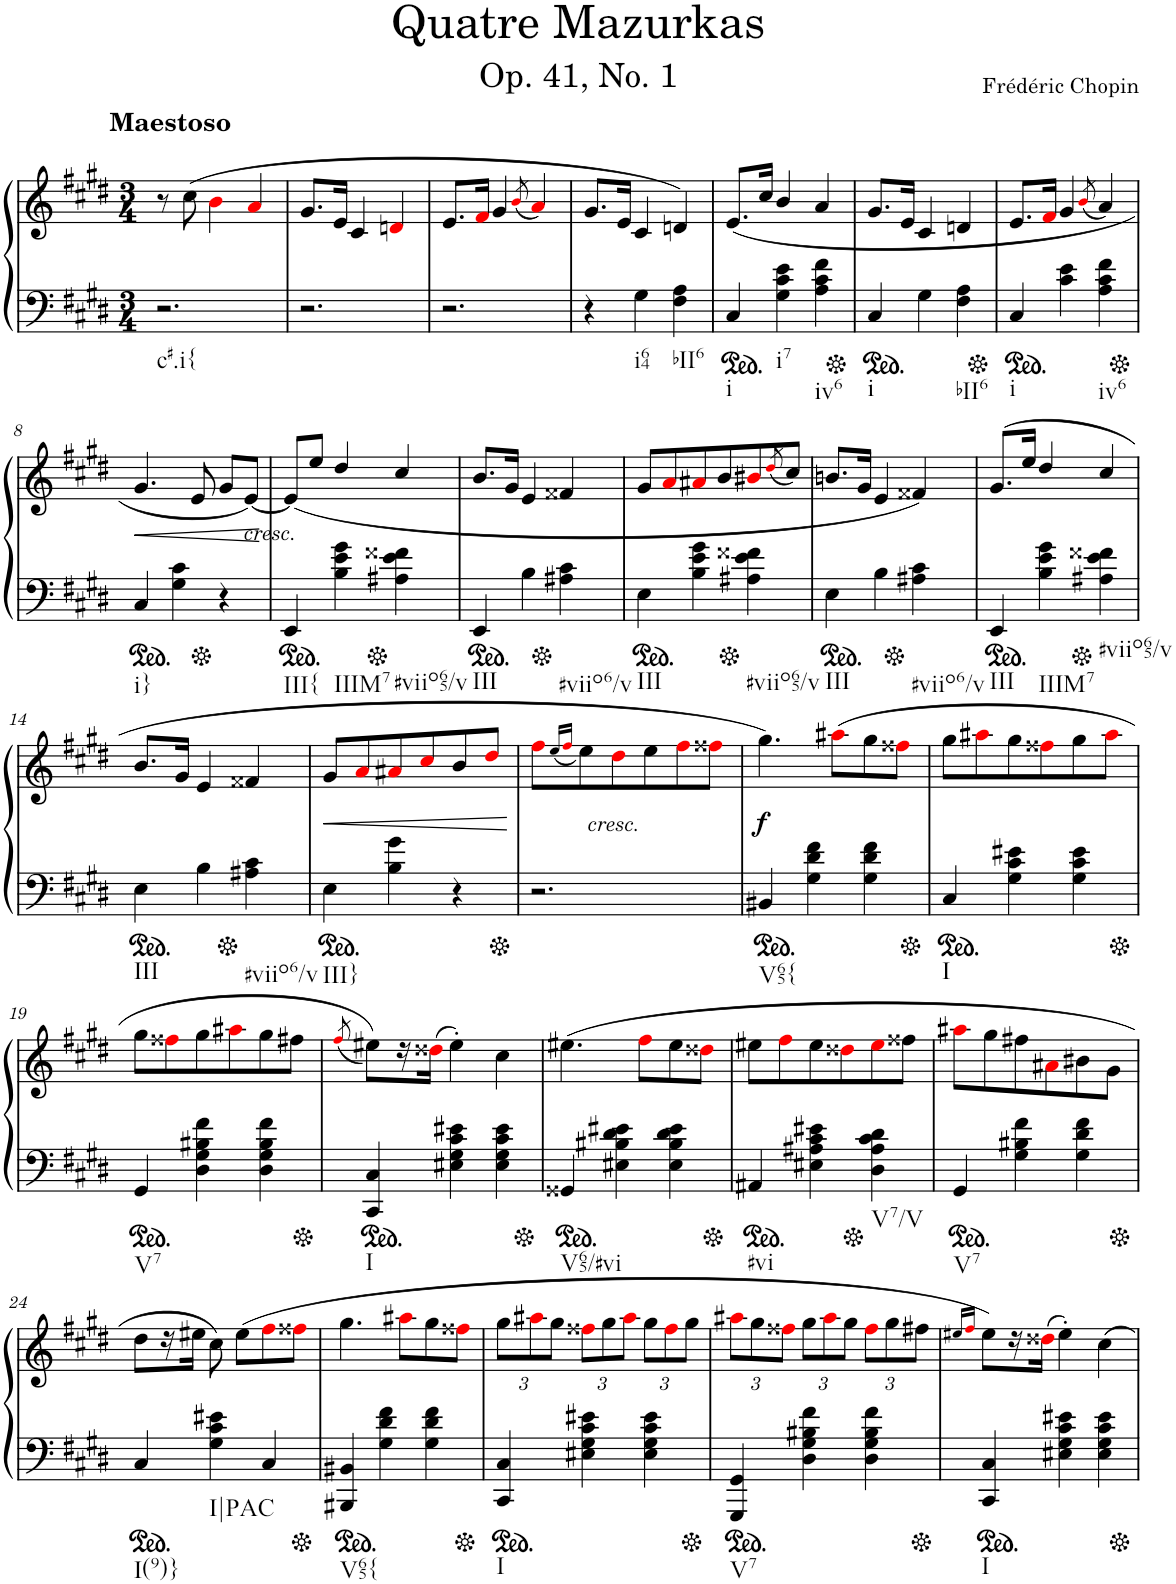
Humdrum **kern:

**kern	**kern	**dynam
*part2	*part1	*part1
*staff2	*staff1	*staff1
*I"Piano	*I"Piano	*
*I'Pno	*I'Pno	*
*clefF4	*clefG2	*
*k[f#c#g#d#]	*k[f#c#g#d#]	*
*c#:	*c#:	*
*M3/4	*M3/4	*
=1	=1	=1
!LO:TX:b:t=c#.i{	!	!
2.r	8r	.
!	!LO:TX:a:B:t=Maestoso	!
.	(8cc#\	.
.	4bi\	.
.	4ai/	.
=2	=2	=2
2.r	8.g#/L	.
.	16e/Jk	.
.	4c#/	.
.	4dni/	.
=3	=3	=3
2.r	8.e/L	.
.	16f#i/Jk	.
.	4g#/	.
.	(8qbi/	.
.	4ai/)	.
=4	=4	=4
4r	8.g#/L	.
.	16e/Jk	.
!LO:TX:b:t=i64	!	!
4G#\	4c#/	.
!LO:TX:b:t=bII6	!	!
4F#\ 4A\	4dn/)	.
=5	=5	=5
*ped	*	*
!LO:TX:b:t=i	!	!
4C#/	(8.e/L	.
.	16cc#/Jk	.
!LO:TX:b:t=i7	!	!
4G#\ 4c#\ 4e\	4b/	.
!LO:TX:b:t=iv6	!	!
4A\ 4c#\ 4f#\	4a/	.
=6	=6	=6
*Xped	*	*
*ped	*	*
!LO:TX:b:t=i	!	!
4C#/	8.g#/L	.
.	16e/Jk	.
4G#\	4c#/	.
!LO:TX:b:t=bII6	!	!
4F#\ 4A\	4dn/	.
=7	=7	=7
*Xped	*	*
*ped	*	*
!LO:TX:b:t=i	!	!
4C#/	8.e/L	.
.	16f#i/Jk	.
4c#\ 4e\	4g#/	.
.	(8qbi/	.
!LO:TX:b:t=iv6	!	!
4A\ 4c#\ 4f#\	4a/)	.
!!LO:LB:g=z
=8	=8	=8
*Xped	*	*
*ped	*	*
!LO:TX:b:t=i}	!	!
!	!	!LO:HP:b
4C#/	4.g#/	<
4G#\ 4c#\	.	.
.	8e/	.
*Xped	*	*
4r	8g#/L	.
!	!LO:TX:b:i:t=cresc.	!
.	[8e/J)	.
.	.	[
=9	=9	=9
*ped	*	*
!LO:TX:b:t=III{	!	!
4EE/	(8e/L]	.
.	8ee/J	.
!LO:TX:b:t=IIIM7	!	!
4B\ 4e\ 4g#\	4dd#/	.
*Xped	*	*
!LO:TX:b:t=#viio65/v	!	!
4A#X\ 4e\ 4f##X\	4cc#/	.
=10	=10	=10
*ped	*	*
!LO:TX:b:t=III	!	!
4EE/	8.b/L	.
.	16g#/Jk	.
4B\	4e/	.
*Xped	*	*
!LO:TX:b:t=#viio6/v	!	!
4A#X\ 4c#\	4f##X/	.
=11	=11	=11
*ped	*	*
!LO:TX:b:t=III	!	!
4E\	8g#/L	.
.	8ai/	.
4B\ 4e\ 4g#\	8a#Xi/	.
.	8b/	.
*Xped	*	*
!LO:TX:b:t=#viio65/v	!	!
4A#X\ 4e\ 4f##X\	8b#Xi/	.
.	(8qdd#i/	.
.	8cc#/J)	.
=12	=12	=12
*ped	*	*
!LO:TX:b:t=III	!	!
4E\	8.bn/L	.
.	16g#/Jk	.
4B\	4e/	.
*Xped	*	*
!LO:TX:b:t=#viio6/v	!	!
4A#X\ 4c#\	4f##X/)	.
=13	=13	=13
*ped	*	*
!LO:TX:b:t=III	!	!
4EE/	(8.g#/L	.
.	16ee/Jk	.
!LO:TX:b:t=IIIM7	!	!
4B\ 4e\ 4g#\	4dd#/	.
*Xped	*	*
!LO:TX:b:t=#viio65/v	!	!
4A#X\ 4e\ 4f##X\	4cc#/	.
!!LO:LB:g=z
=14	=14	=14
*ped	*	*
!LO:TX:b:t=III	!	!
4E\	8.b/L	.
.	16g#/Jk	.
4B\	4e/	.
*Xped	*	*
!LO:TX:b:t=#viio6/v	!	!
4A#X\ 4c#\	4f##X/	.
=15	=15	=15
*ped	*	*
!LO:TX:b:t=III}	!	!
!	!	!LO:HP:b
4E\	8g#/L	<
.	8ai/	.
4B\ 4g#\	8a#Xi/	.
.	8cc#i/	.
4r	8b/	.
.	8dd#i/J	.
.	.	[
=16	=16	=16
*Xped	*	*
2.r	8ff#i\L	.
.	(16qee/LL	.
.	16qff#i/JJ	.
!	!LO:TX:b:i:t=cresc.	!
.	8ee\)	.
.	8dd#i\	.
.	8ee\	.
.	8ff#i\	.
.	8ff##Xi\J	.
=17	=17	=17
*ped	*	*
!LO:TX:b:t=V65{	!	!
!	!	!LO:DY:b
4BB#X/	4.gg#\)	f
4G#\ 4d#\ 4f#\	.	.
.	(8aa#Xi\L	.
4G#\ 4d#\ 4f#\	8gg#\	.
.	8ff##Xi\J	.
=18	=18	=18
*Xped	*	*
*ped	*	*
!LO:TX:b:t=I	!	!
4C#/	8gg#\L	.
.	8aa#Xi\	.
4G#\ 4c#\ 4e#X\	8gg#\	.
.	8ff##Xi\	.
4G#\ 4c#\ 4e#\	8gg#\	.
.	8aa#i\J	.
!!LO:LB:g=z
=19	=19	=19
*Xped	*	*
*ped	*	*
!LO:TX:b:t=V7	!	!
4GG#/	8gg#\L	.
.	8ff##Xi\	.
4D#\ 4G#\ 4B#X\ 4f#\	8gg#\	.
.	8aa#Xi\	.
4D#\ 4G#\ 4B#\ 4f#\	8gg#\	.
.	8ff#X\J	.
=20	=20	=20
.	(8qff#i/	.
*Xped	*	*
*ped	*	*
!LO:TX:b:t=I	!	!
4CC#/ 4C#/	8ee#X\L))	.
.	16r	.
.	(16dd##Xi\JJ	.
4E#X\ 4G#\ 4c#\ 4e#X\	4ee#'\)	.
4E#\ 4G#\ 4c#\ 4e#\	4cc#\	.
=21	=21	=21
*Xped	*	*
*ped	*	*
!LO:TX:b:t=V65/#vi	!	!
4GG##X/	(4.ee#X\	.
4E#X\ 4B#X\ 4d#\ 4e#X\	.	.
.	8ff#i\L	.
4E#\ 4B#\ 4d#\ 4e#\	8ee#\	.
.	8dd##Xi\J	.
=22	=22	=22
*Xped	*	*
*ped	*	*
!LO:TX:b:t=#vi	!	!
4AA#X/	8ee#X\L	.
.	8ff#i\	.
4E#X\ 4A#X\ 4c#\ 4e#X\	8ee#\	.
.	8dd##Xi\	.
*Xped	*	*
!LO:TX:b:t=V7/V	!	!
4D#\ 4A#\ 4c#\ 4d#\	8ee#i\	.
.	8ff##X\J	.
=23	=23	=23
*ped	*	*
!LO:TX:b:t=V7	!	!
4GG#/	8aa#Xi\L	.
.	8gg#\	.
4G#\ 4B#X\ 4f#\	8ff#X\	.
.	8a#Xi\	.
4G#\ 4d#\ 4f#\	8b#X\	.
.	8g#\J	.
!!LO:LB:g=z
=24	=24	=24
*Xped	*	*
*ped	*	*
!LO:TX:b:t=I(9)}	!	!
4C#/	8dd#\L	.
.	16r	.
.	16ee#X\JJ	.
!LO:TX:b:t=I|PAC	!	!
4G#\ 4c#\ 4e#X\	8cc#\)	.
.	(8ee#\L	.
4C#/	8ff#i\	.
.	8ff##Xi\J	.
=25	=25	=25
*Xped	*	*
*ped	*	*
!LO:TX:b:t=V65{	!	!
4BBB#X/ 4BB#X/	4.gg#\	.
4G#\ 4d#\ 4f#\	.	.
.	8aa#Xi\L	.
4G#\ 4d#\ 4f#\	8gg#\	.
.	8ff##Xi\J	.
=26	=26	=26
*Xped	*	*
*ped	*	*
*	*Xbrackettup	*
!LO:TX:b:t=I	!	!
4CC#/ 4C#/	12gg#\L	.
.	12aa#Xi\	.
.	12gg#\J	.
4E#X\ 4G#\ 4c#\ 4e#X\	12ff##Xi\L	.
.	12gg#\	.
.	12aa#i\J	.
4E#\ 4G#\ 4c#\ 4e#\	12gg#\L	.
.	12ff##i\	.
.	12gg#\J	.
=27	=27	=27
*Xped	*	*
*ped	*	*
!LO:TX:b:t=V7	!	!
4GGG#/ 4GG#/	12aa#Xi\L	.
.	12gg#\	.
.	12ff##Xi\J	.
4D#\ 4G#\ 4B#X\ 4f#\	12gg#\L	.
.	12aa#i\	.
.	12gg#\J	.
4D#\ 4G#\ 4B#\ 4f#\	12ff##i\L	.
.	12gg#\	.
.	12ff#X\J	.
=28	=28	=28
.	16qee#X/LL	.
.	16qff#i/JJ	.
*Xped	*	*
*ped	*	*
!LO:TX:b:t=I	!	!
4CC#/ 4C#/	8ee#\L)	.
.	16r	.
.	(16dd##Xi\JJ	.
4E#X\ 4G#\ 4c#\ 4e#X\	4ee#'\)	.
4E#\ 4G#\ 4c#\ 4e#\	4cc#\	.
*Xped	*	*
=	=	=
*-	*-	*-
